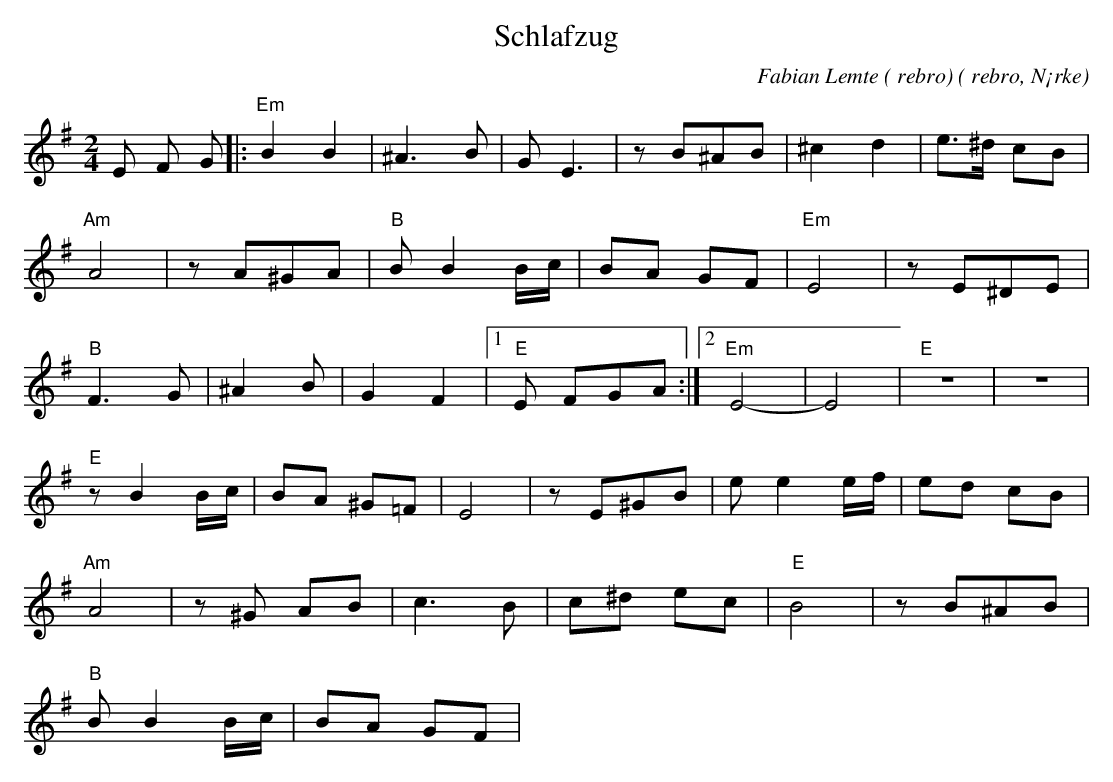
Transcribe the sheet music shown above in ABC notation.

X:1
T:Schlafzug
O: rebro, N¡rke
C:Fabian Lemte ( rebro)
M:2/4
L:1/8
K:Em
E F G |:"Em" B2 B2 | ^A3B | GE3 | zB^AB | ^c2 d2 | e>^d cB |
"Am" A4 | zA^GA |"B" B B2 B/2c/2 | BA GF |"Em" E4 | zE^DE |
"B" F3G | ^A2 B | G2 F2 |1"E" E FGA :|2"Em" E4- | E4 |"E" z4 | z4 |
"E" zB2 B/2c/2 | BA ^G=F | E4 | zE^GB | e e2 e/2f/2| ed cB |
"Am" A4 | z^G AB | c3B | c^d ec |"E" B4 | zB^AB |
"B" B B2 B/2c/2 | BA GF |
